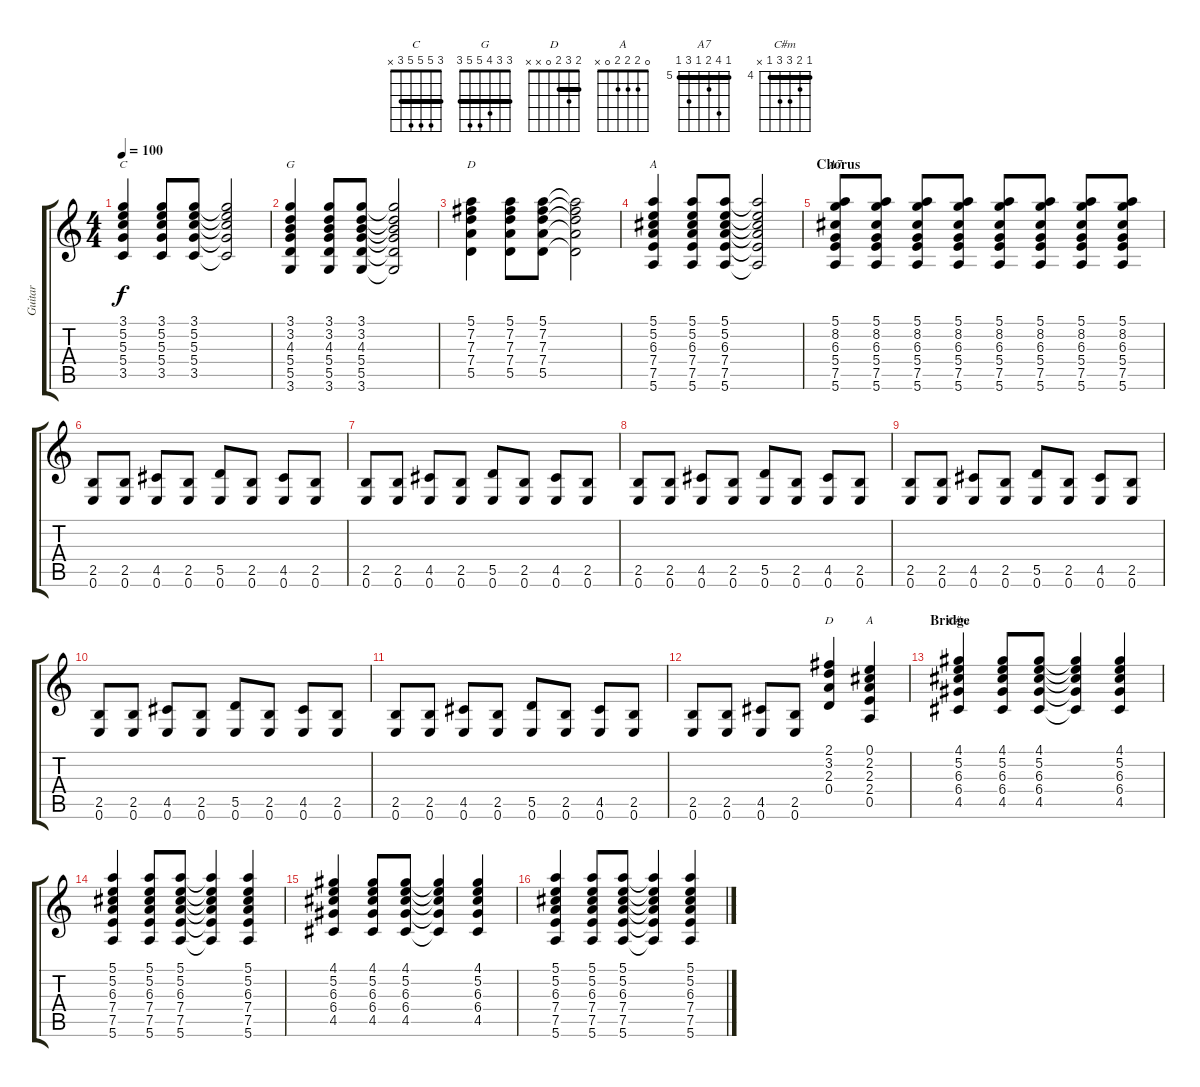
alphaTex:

\track ("Guitar" "Guitar") {instrument acousticguitarsteel}
\staff {score tabs}
\tuning (E4 B3 G3 D3 A2 E2) {hide}
\chord ("C" 3 5 5 5 3 x) {barre 3}
\chord ("G" 3 3 4 5 5 3) {barre 3}
\chord ("D" 5 7 7 7 5 x) {firstfret 5 barre 5}
\chord ("A" 5 5 6 7 7 5) {firstfret 5 barre 5}
\chord ("A7" 5 8 6 5 7 5) {firstfret 5 barre 5}
\chord ("D" 2 3 2 0 x x) {barre 2}
\chord ("A" 0 2 2 2 0 x)
\chord ("C#m" 4 5 6 6 4 x) {firstfret 4 barre 4}
\ts (4 4)
\tempo 100
\clef g2
\ks c
(3.1 5.2 5.3 5.4 3.5).4{ch "C" dy f} (3.1 5.2 5.3 5.4 3.5).8 (3.1 5.2 5.3 5.4 3.5).8 (3.1{t} 5.2{t} 5.3{t} 5.4{t} 3.5{t}).2 |
(3.1 3.2 4.3 5.4 5.5 3.6).4{ch "G"} (3.1 3.2 4.3 5.4 5.5 3.6).8 (3.1 3.2 4.3 5.4 5.5 3.6).8 (3.1{t} 3.2{t} 4.3{t} 5.4{t} 5.5{t} 3.6{t}).2 |
(5.1 7.2 7.3 7.4 5.5).4{ch "D"} (5.1 7.2 7.3 7.4 5.5).8 (5.1 7.2 7.3 7.4 5.5).8 (5.1{t} 7.2{t} 7.3{t} 7.4{t} 5.5{t}).2 |
(5.1 5.2 6.3 7.4 7.5 5.6).4{ch "A"} (5.1 5.2 6.3 7.4 7.5 5.6).8 (5.1 5.2 6.3 7.4 7.5 5.6).8 (5.1{t} 5.2{t} 6.3{t} 7.4{t} 7.5{t} 5.6{t}).2 |
\section ("" "Chorus")
(5.1 8.2 6.3 5.4 7.5 5.6).8{ch "A7"} (5.1 8.2 6.3 5.4 7.5 5.6).8 (5.1 8.2 6.3 5.4 7.5 5.6).8 (5.1 8.2 6.3 5.4 7.5 5.6).8 (5.1 8.2 6.3 5.4 7.5 5.6).8 (5.1 8.2 6.3 5.4 7.5 5.6).8 (5.1 8.2 6.3 5.4 7.5 5.6).8 (5.1 8.2 6.3 5.4 7.5 5.6).8 |
(2.5 0.6).8 (2.5 0.6).8 (4.5 0.6).8 (2.5 0.6).8 (5.5 0.6).8 (2.5 0.6).8 (4.5 0.6).8 (2.5 0.6).8 |
(2.5 0.6).8 (2.5 0.6).8 (4.5 0.6).8 (2.5 0.6).8 (5.5 0.6).8 (2.5 0.6).8 (4.5 0.6).8 (2.5 0.6).8 |
(2.5 0.6).8 (2.5 0.6).8 (4.5 0.6).8 (2.5 0.6).8 (5.5 0.6).8 (2.5 0.6).8 (4.5 0.6).8 (2.5 0.6).8 |
(2.5 0.6).8 (2.5 0.6).8 (4.5 0.6).8 (2.5 0.6).8 (5.5 0.6).8 (2.5 0.6).8 (4.5 0.6).8 (2.5 0.6).8 |
(2.5 0.6).8 (2.5 0.6).8 (4.5 0.6).8 (2.5 0.6).8 (5.5 0.6).8 (2.5 0.6).8 (4.5 0.6).8 (2.5 0.6).8 |
(2.5 0.6).8 (2.5 0.6).8 (4.5 0.6).8 (2.5 0.6).8 (5.5 0.6).8 (2.5 0.6).8 (4.5 0.6).8 (2.5 0.6).8 |
(2.5 0.6).8 (2.5 0.6).8 (4.5 0.6).8 (2.5 0.6).8 (2.1 3.2 2.3 0.4).4{ch "D"} (0.1 2.2 2.3 2.4 0.5).4{ch "A"} |
\section ("" "Bridge")
(4.1 5.2 6.3 6.4 4.5).4{ch "C#m"} (4.1 5.2 6.3 6.4 4.5).8 (4.1 5.2 6.3 6.4 4.5).8 (4.1{t} 5.2{t} 6.3{t} 6.4{t} 4.5{t}).4 (4.1 5.2 6.3 6.4 4.5).4 |
(5.1 5.2 6.3 7.4 7.5 5.6).4 (5.1 5.2 6.3 7.4 7.5 5.6).8 (5.1 5.2 6.3 7.4 7.5 5.6).8 (5.1{t} 5.2{t} 6.3{t} 7.4{t} 7.5{t} 5.6{t}).4 (5.1 5.2 6.3 7.4 7.5 5.6).4 |
(4.1 5.2 6.3 6.4 4.5).4 (4.1 5.2 6.3 6.4 4.5).8 (4.1 5.2 6.3 6.4 4.5).8 (4.1{t} 5.2{t} 6.3{t} 6.4{t} 4.5{t}).4 (4.1 5.2 6.3 6.4 4.5).4 |
(5.1 5.2 6.3 7.4 7.5 5.6).4 (5.1 5.2 6.3 7.4 7.5 5.6).8 (5.1 5.2 6.3 7.4 7.5 5.6).8 (5.1{t} 5.2{t} 6.3{t} 7.4{t} 7.5{t} 5.6{t}).4 (5.1 5.2 6.3 7.4 7.5 5.6).4
